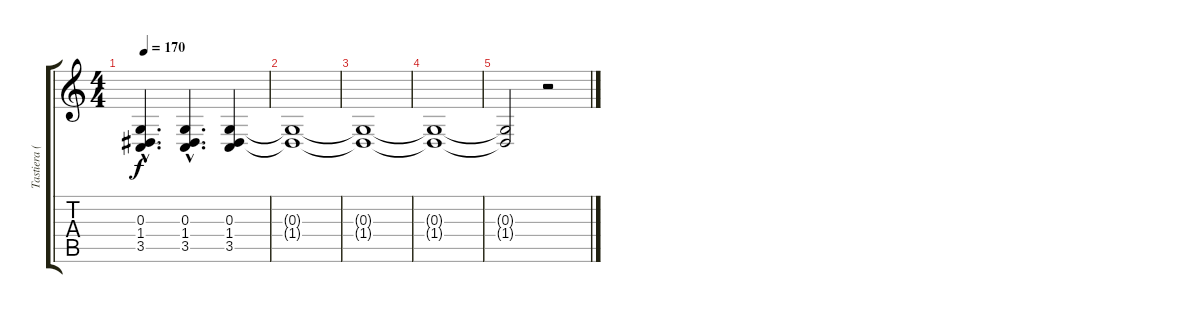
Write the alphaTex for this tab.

\track ("Tastiera (Menno)" "Tastiera (") {instrument lead2sawtooth}
\staff {score tabs}
\tuning (E4 B3 G3 D3 A2 E2) {hide}
\ts (4 4)
\tempo 170
\clef g2
\ks c
(0.3{hac} 1.4{hac} 3.5{hac}).4{d dy f} (0.3{hac} 1.4{hac} 3.5{hac}).4{d} (0.3 1.4 3.5).4 |
(0.3{t} 1.4{t}).1 |
(0.3{t} 1.4{t}).1 |
(0.3{t} 1.4{t}).1 |
(0.3{t} 1.4{t}).2 r.2
